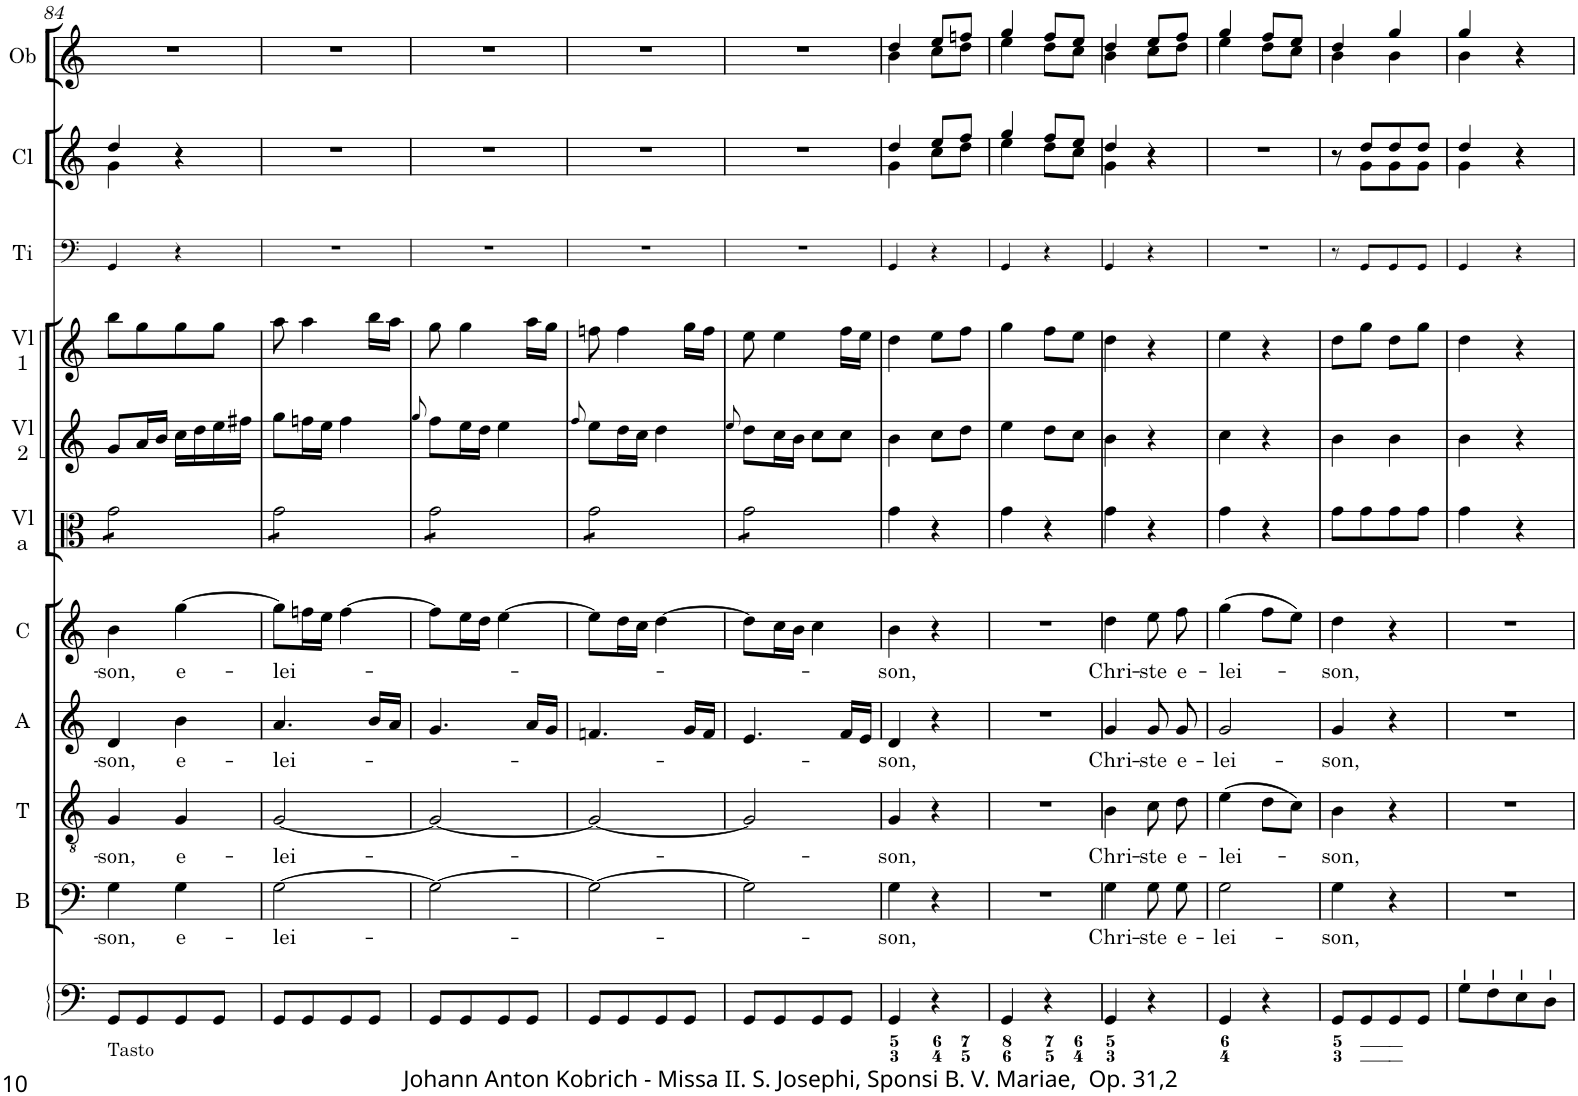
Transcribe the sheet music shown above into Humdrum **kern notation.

**kern	**kern	**text	**kern	**text	**kern	**text	**kern	**text	**kern	**kern	**kern	**kern	**kern	**kern
*part11	*part10	*part10	*part9	*part9	*part8	*part8	*part7	*part7	*part6	*part5	*part4	*part3	*part2	*part1
*staff11	*staff10	*staff10	*staff9	*staff9	*staff8	*staff8	*staff7	*staff7	*staff6	*staff5	*staff4	*staff3	*staff2	*staff1
*I"Violoncello &amp; Organo	*I"Basso	*	*I"Tenore	*	*I"Alto	*	*I"Canto	*	*I"Viola	*I"Violino 2	*I"Violino 1	*I"Timpano	*I"Corni / Clarini	*I"Oboi
*	*I'B	*	*I'T	*	*I'A	*	*I'C	*	*I'Vl a	*I'Vl 2	*I'Vl 1	*I'Ti	*I'Cl	*I'Ob
!!LO:PB:g=z
*clefF4	*clefF4	*	*clefGv2	*	*clefG2	*	*clefG2	*	*clefC3	*clefG2	*clefG2	*clefF4	*clefG2	*clefG2
*	*	*	*	*	*	*	*	*	*	*	*	*	*Trd1c2	*
*k[]	*k[]	*	*k[]	*	*k[]	*	*k[]	*	*k[]	*k[]	*k[]	*k[]	*k[]	*k[]
*M2/4	*M2/4	*	*M2/4	*	*M2/4	*	*M2/4	*	*M2/4	*M2/4	*M2/4	*M2/4	*M2/4	*M2/4
=84	=84	=84	=84	=84	=84	=84	=84	=84	=84	=84	=84	=84	=84	=84
!LO:TX:b:t=Tasto	!	!	!	!	!	!	!	!	!	!	!	!	!	!
!	!	!LO:LY:b	!	!LO:LY:b	!	!LO:LY:b	!	!LO:LY:b	!	!	!	!	!	!
*	*	*	*	*	*	*	*	*	*	*	*	*	*^	*^
*	*	*	*	*	*	*	*	*	*tremolo	*	*	*	*	*	*	*
8GG/L	4G\	-son,	4G/	-son,	4d/	-son,	4b\	-son,	8g\L	8g/L	8bb\L	4GG/	4dd/	4g\	2r	2r
8GG/	.	.	.	.	.	.	.	.	8g\	16a/L	8gg\	.	.	.	.	.
.	.	.	.	.	.	.	.	.	.	16b/JJ	.	.	.	.	.	.
!	!	!LO:LY:b	!	!LO:LY:b	!	!LO:LY:b	!	!LO:LY:b	!	!	!	!	!	!	!	!
8GG/	4G\	e-	4G/	e-	4b\	e-	[4gg\	e-	8g\	16cc\LL	8gg\	4r	4r	4r	.	.
.	.	.	.	.	.	.	.	.	.	16dd\	.	.	.	.	.	.
8GG/J	.	.	.	.	.	.	.	.	8g\J	16ee\	8gg\J	.	.	.	.	.
.	.	.	.	.	.	.	.	.	.	16ff#X\JJ	.	.	.	.	.	.
=85	=85	=85	=85	=85	=85	=85	=85	=85	=85	=85	=85	=85	=85	=85	=85	=85
!	!	!LO:LY:b	!	!LO:LY:b	!	!LO:LY:b	!	!LO:LY:b	!	!	!	!	!	!	!	!
8GG/L	[2G\	-lei-	[2G/	-lei-	4.a/	-lei-	8gg\L]	-lei-	8g\L	8gg\L	8aa\	2r	2r	2r	2r	2r
8GG/	.	.	.	.	.	.	16ffn\L	.	8g\	16ffn\L	4aa\	.	.	.	.	.
.	.	.	.	.	.	.	16ee\JJ	.	.	16ee\JJ	.	.	.	.	.	.
8GG/	.	.	.	.	.	.	[4ff\	.	8g\	4ff\	.	.	.	.	.	.
8GG/J	.	.	.	.	16b/LL	.	.	.	8g\J	.	16bb\LL	.	.	.	.	.
.	.	.	.	.	16a/JJ	.	.	.	.	.	16aa\JJ	.	.	.	.	.
=86	=86	=86	=86	=86	=86	=86	=86	=86	=86	=86	=86	=86	=86	=86	=86	=86
.	.	.	.	.	.	.	.	.	.	8qgg/	.	.	.	.	.	.
8GG/L	2G\_	.	2G/_	.	4.g/	.	8ff\L]	.	8g\L	8ff\L	8gg\	2r	2r	2r	2r	2r
8GG/	.	.	.	.	.	.	16ee\L	.	8g\	16ee\L	4gg\	.	.	.	.	.
.	.	.	.	.	.	.	16dd\JJ	.	.	16dd\JJ	.	.	.	.	.	.
8GG/	.	.	.	.	.	.	[4ee\	.	8g\	4ee\	.	.	.	.	.	.
8GG/J	.	.	.	.	16a/LL	.	.	.	8g\J	.	16aa\LL	.	.	.	.	.
.	.	.	.	.	16g/JJ	.	.	.	.	.	16gg\JJ	.	.	.	.	.
=87	=87	=87	=87	=87	=87	=87	=87	=87	=87	=87	=87	=87	=87	=87	=87	=87
.	.	.	.	.	.	.	.	.	.	8qff/	.	.	.	.	.	.
8GG/L	2G\_	.	2G/_	.	4.fn/	.	8ee\L]	.	8g\L	8ee\L	8ffn\	2r	2r	2r	2r	2r
8GG/	.	.	.	.	.	.	16dd\L	.	8g\	16dd\L	4ff\	.	.	.	.	.
.	.	.	.	.	.	.	16cc\JJ	.	.	16cc\JJ	.	.	.	.	.	.
8GG/	.	.	.	.	.	.	[4dd\	.	8g\	4dd\	.	.	.	.	.	.
8GG/J	.	.	.	.	16g/LL	.	.	.	8g\J	.	16gg\LL	.	.	.	.	.
.	.	.	.	.	16f/JJ	.	.	.	.	.	16ff\JJ	.	.	.	.	.
=88	=88	=88	=88	=88	=88	=88	=88	=88	=88	=88	=88	=88	=88	=88	=88	=88
.	.	.	.	.	.	.	.	.	.	8qee/	.	.	.	.	.	.
8GG/L	2G\]	.	2G/]	.	4.e/	.	8dd\L]	.	8g\L	8dd\L	8ee\	2r	2r	2r	2r	2r
8GG/	.	.	.	.	.	.	16cc\L	.	8g\	16cc\L	4ee\	.	.	.	.	.
.	.	.	.	.	.	.	16b\JJ	.	.	16b\JJ	.	.	.	.	.	.
8GG/	.	.	.	.	.	.	4cc\	.	8g\	8cc\L	.	.	.	.	.	.
8GG/J	.	.	.	.	16f/LL	.	.	.	8g\J	8cc\J	16ff\LL	.	.	.	.	.
*	*	*	*	*	*	*	*	*	*Xtremolo	*	*	*	*	*	*	*
.	.	.	.	.	16e/JJ	.	.	.	.	.	16ee\JJ	.	.	.	.	.
=89	=89	=89	=89	=89	=89	=89	=89	=89	=89	=89	=89	=89	=89	=89	=89	=89
!	!	!LO:LY:b	!	!LO:LY:b	!	!LO:LY:b	!	!LO:LY:b	!	!	!	!	!	!	!	!
4GG/	4G\	-son,	4G/	-son,	4d/	-son,	4b\	-son,	4g\	4b\	4dd\	4GG/	4dd/	4g\	4dd/	4b\
4r	4r	.	4r	.	4r	.	4r	.	4r	8cc\L	8ee\L	4r	8ee/L	8cc\L	8ee/L	8cc\L
.	.	.	.	.	.	.	.	.	.	8dd\J	8ff\J	.	8ff/J	8dd\J	8ffn/J	8dd\J
=90	=90	=90	=90	=90	=90	=90	=90	=90	=90	=90	=90	=90	=90	=90	=90	=90
4GG/	2r	.	2r	.	2r	.	2r	.	4g\	4ee\	4gg\	4GG/	4gg/	4ee\	4gg/	4ee\
4r	.	.	.	.	.	.	.	.	4r	8dd\L	8ff\L	4r	8ff/L	8dd\L	8ff/L	8dd\L
.	.	.	.	.	.	.	.	.	.	8cc\J	8ee\J	.	8ee/J	8cc\J	8ee/J	8cc\J
=91	=91	=91	=91	=91	=91	=91	=91	=91	=91	=91	=91	=91	=91	=91	=91	=91
!	!	!LO:LY:b	!	!LO:LY:b	!	!LO:LY:b	!	!LO:LY:b	!	!	!	!	!	!	!	!
4GG/	4G\	Chri-	4B\	Chri-	4g/	Chri-	4dd\	Chri-	4g\	4b\	4dd\	4GG/	4dd/	4g\	4dd/	4b\
!	!	!LO:LY:b	!	!LO:LY:b	!	!LO:LY:b	!	!LO:LY:b	!	!	!	!	!	!	!	!
4r	8G\L	-ste	8c\	-ste	8g/	-ste	8ee\	-ste	4r	4r	4r	4r	4r	4r	8ee/L	8cc\L
!	!	!LO:LY:b	!	!LO:LY:b	!	!LO:LY:b	!	!LO:LY:b	!	!	!	!	!	!	!	!
.	8G\J	e-	8d\	e-	8g/	e-	8ff\	e-	.	.	.	.	.	.	8ff/J	8dd\J
=92	=92	=92	=92	=92	=92	=92	=92	=92	=92	=92	=92	=92	=92	=92	=92	=92
!	!	!LO:LY:b	!	!LO:LY:b	!	!LO:LY:b	!	!LO:LY:b	!	!	!	!	!	!	!	!
4GG/	2G\	-lei-	(4e\	-lei-	2g/	-lei-	(4gg\	-lei-	4g\	4cc\	4ee\	2r	2r	2r	4gg/	4ee\
4r	.	.	8d\L	.	.	.	8ff\L	.	4r	4r	4r	.	.	.	8ff/L	8dd\L
.	.	.	8c\J)	.	.	.	8ee\J)	.	.	.	.	.	.	.	8ee/J	8cc\J
=93	=93	=93	=93	=93	=93	=93	=93	=93	=93	=93	=93	=93	=93	=93	=93	=93
!	!	!LO:LY:b	!	!LO:LY:b	!	!LO:LY:b	!	!LO:LY:b	!	!	!	!	!	!	!	!
8GG/L	4G\	-son,	4B\	-son,	4g/	-son,	4dd\	-son,	8g\L	4b\	8dd\L	8r	8r	8r	4dd/	4b\
8GG/	.	.	.	.	.	.	.	.	8g\	.	8gg\J	8GG/L	8dd/L	8g\L	.	.
8GG/	4r	.	4r	.	4r	.	4r	.	8g\	4b\	8dd\L	8GG/	8dd/	8g\	4gg/	4b\
8GG/J	.	.	.	.	.	.	.	.	8g\J	.	8gg\J	8GG/J	8dd/J	8g\J	.	.
=94	=94	=94	=94	=94	=94	=94	=94	=94	=94	=94	=94	=94	=94	=94	=94	=94
8G\L	2r	.	2r	.	2r	.	2r	.	4g\	4b\	4dd\	4GG/	4dd/	4g\	4gg/	4b\
8F\	.	.	.	.	.	.	.	.	.	.	.	.	.	.	.	.
8E\	.	.	.	.	.	.	.	.	4r	4r	4r	4r	4r	4r	4r	4r
8D\J	.	.	.	.	.	.	.	.	.	.	.	.	.	.	.	.
*	*	*	*	*	*	*	*	*	*	*	*	*	*v	*v	*	*
*	*	*	*	*	*	*	*	*	*	*	*	*	*	*v	*v
=	=	=	=	=	=	=	=	=	=	=	=	=	=	=
*-	*-	*-	*-	*-	*-	*-	*-	*-	*-	*-	*-	*-	*-	*-
